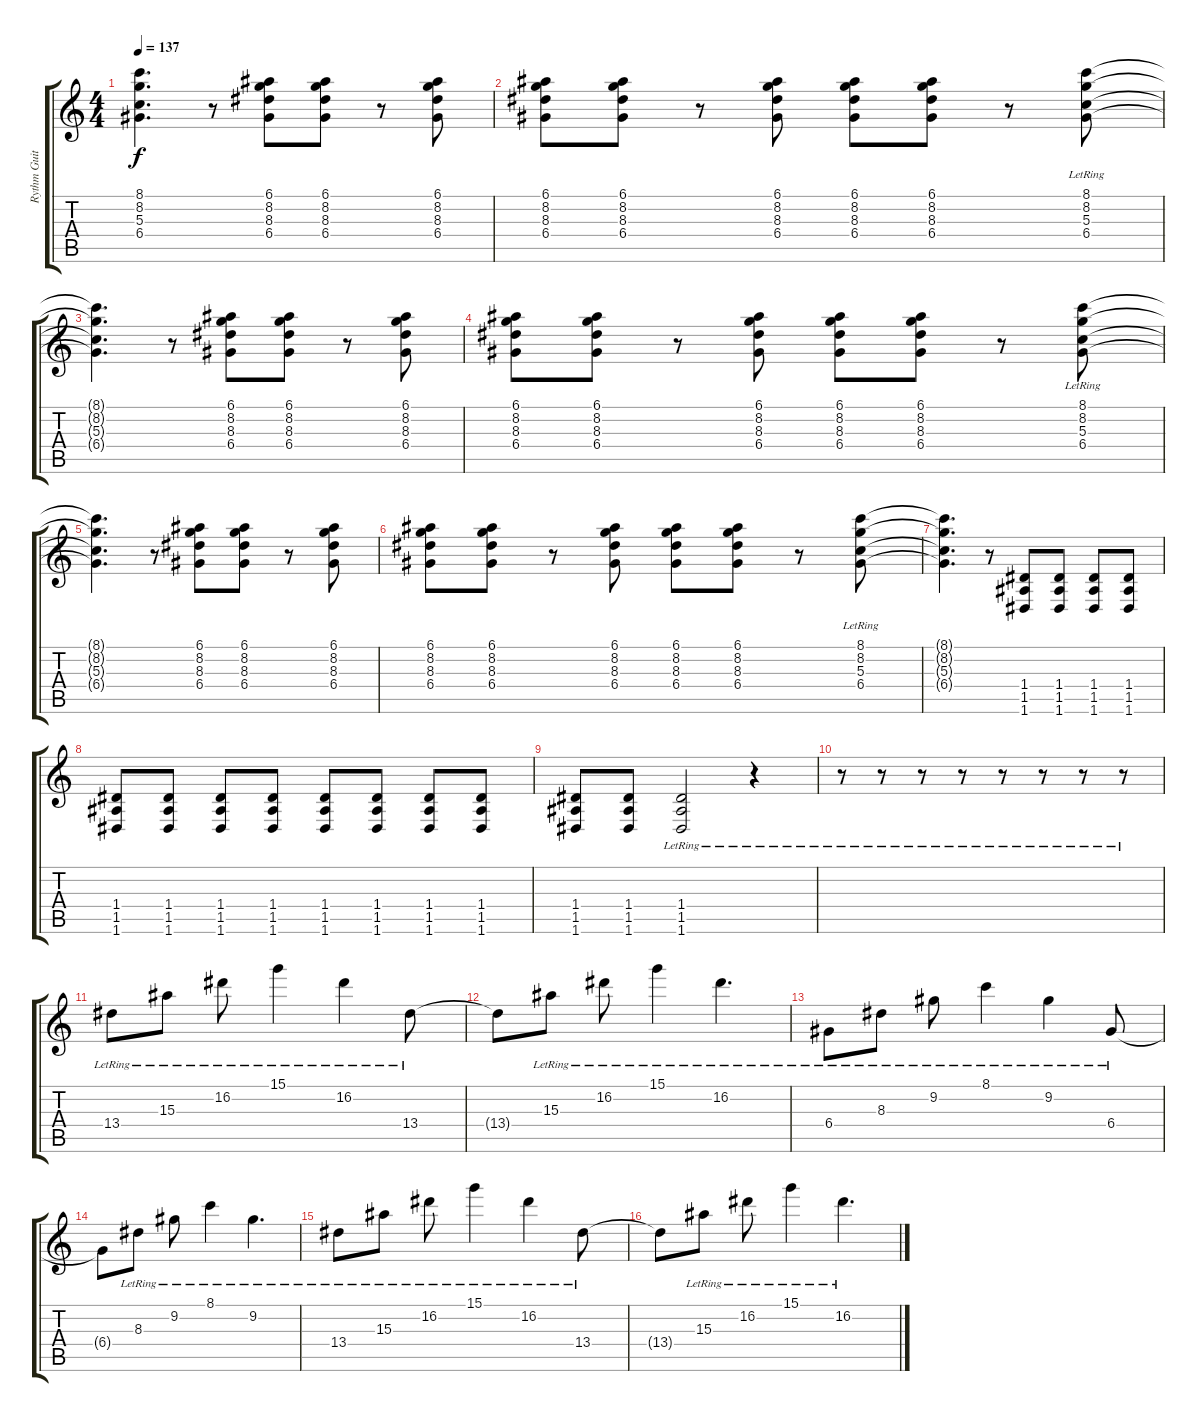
\track ("Rythm Guitar" "Rythm Guit") {instrument acousticguitarsteel}
\staff {score tabs}
\tuning (E4 B3 G3 D3 A2 D2) {hide}
\ts (4 4)
\tempo 137
\clef g2
\ks c
(8.1{t} 8.2{t} 5.3{t} 6.4{t}).4{d dy f} r.8 (6.1 8.2 8.3 6.4).8 (6.1 8.2 8.3 6.4).8 r.8 (6.1 8.2 8.3 6.4).8 |
(6.1 8.2 8.3 6.4).8 (6.1 8.2 8.3 6.4).8 r.8 (6.1 8.2 8.3 6.4).8 (6.1 8.2 8.3 6.4).8 (6.1 8.2 8.3 6.4).8 r.8 (8.1{lr} 8.2{lr} 5.3{lr} 6.4{lr}).8 |
(8.1{t} 8.2{t} 5.3{t} 6.4{t}).4{d} r.8 (6.1 8.2 8.3 6.4).8 (6.1 8.2 8.3 6.4).8 r.8 (6.1 8.2 8.3 6.4).8 |
(6.1 8.2 8.3 6.4).8 (6.1 8.2 8.3 6.4).8 r.8 (6.1 8.2 8.3 6.4).8 (6.1 8.2 8.3 6.4).8 (6.1 8.2 8.3 6.4).8 r.8 (8.1{lr} 8.2{lr} 5.3{lr} 6.4{lr}).8 |
(8.1{t} 8.2{t} 5.3{t} 6.4{t}).4{d} r.8 (6.1 8.2 8.3 6.4).8 (6.1 8.2 8.3 6.4).8 r.8 (6.1 8.2 8.3 6.4).8 |
(6.1 8.2 8.3 6.4).8 (6.1 8.2 8.3 6.4).8 r.8 (6.1 8.2 8.3 6.4).8 (6.1 8.2 8.3 6.4).8 (6.1 8.2 8.3 6.4).8 r.8 (8.1{lr} 8.2{lr} 5.3{lr} 6.4{lr}).8 |
(8.1{t} 8.2{t} 5.3{t} 6.4{t}).4{d} r.8 (1.4 1.5 1.6).8 (1.4 1.5 1.6).8 (1.4 1.5 1.6).8 (1.4 1.5 1.6).8 |
(1.4 1.5 1.6).8 (1.4 1.5 1.6).8 (1.4 1.5 1.6).8 (1.4 1.5 1.6).8 (1.4 1.5 1.6).8 (1.4 1.5 1.6).8 (1.4 1.5 1.6).8 (1.4 1.5 1.6).8 |
(1.4 1.5 1.6).8 (1.4 1.5 1.6).8 (1.4 1.5 1.6{lr}).2 r.4 |
r.8 r.8 r.8 r.8 r.8 r.8 r.8 r.8 |
13.4{lr}.8 15.3{lr}.8 16.2{lr}.8 15.1{lr}.4 16.2{lr}.4 13.4{lr}.8 |
13.4{t}.8 15.3{lr}.8 16.2{lr}.8 15.1{lr}.4 16.2{lr}.4{d} |
6.4{lr}.8 8.3{lr}.8 9.2{lr}.8 8.1{lr}.4 9.2{lr}.4 6.4{lr}.8 |
6.4{t}.8 8.3{lr}.8 9.2{lr}.8 8.1{lr}.4 9.2{lr}.4{d} |
13.4{lr}.8 15.3{lr}.8 16.2{lr}.8 15.1{lr}.4 16.2{lr}.4 13.4{lr}.8 |
13.4{t}.8 15.3{lr}.8 16.2{lr}.8 15.1{lr}.4 16.2{lr}.4{d}
